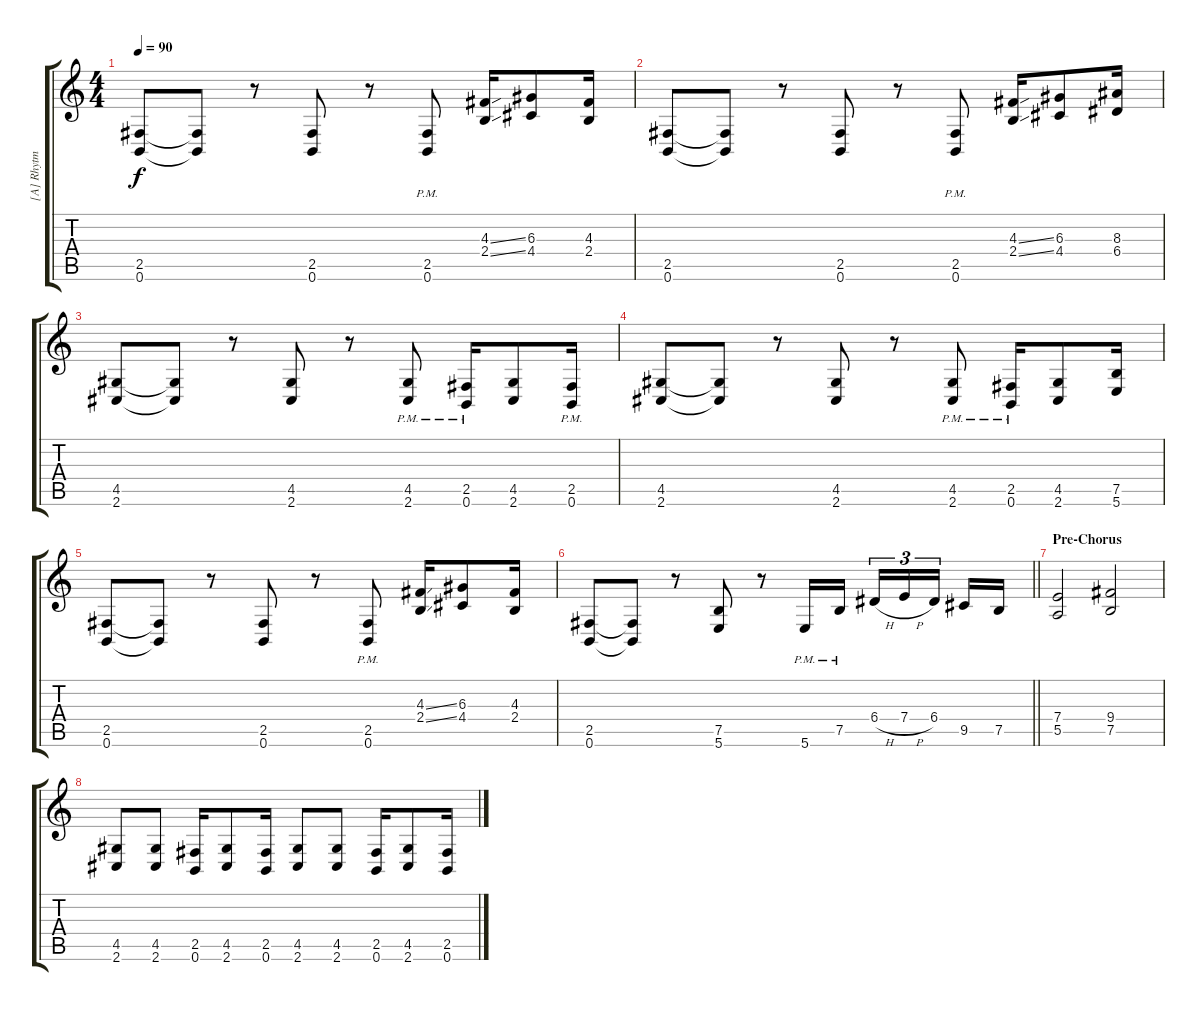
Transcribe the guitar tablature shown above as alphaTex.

\track ("[A] Rhytm Guitar II (Alex)" "[A] Rhytm ") {instrument distortionguitar}
\staff {score tabs}
\tuning (B3 Gb3 D3 A2 E2 B1) {hide}
\ts (4 4)
\tempo 90
\clef g2
\ks c
(2.5 0.6).8{dy f} (2.5{t} 0.6{t}).8 r.8 (2.5 0.6).8 r.8 (2.5{pm} 0.6{pm}).8 (4.3{ss} 2.4{ss}).16 (6.3 4.4).8 (4.3 2.4).16 |
(2.5 0.6).8 (2.5{t} 0.6{t}).8 r.8 (2.5 0.6).8 r.8 (2.5{pm} 0.6{pm}).8 (4.3{ss} 2.4{ss}).16 (6.3 4.4).8 (8.3 6.4).16 |
(4.5 2.6).8 (4.5{t} 2.6{t}).8 r.8 (4.5 2.6).8 r.8 (4.5{pm} 2.6{pm}).8 (2.5{pm} 0.6{pm}).16 (4.5 2.6).8 (2.5{pm} 0.6{pm}).16 |
(4.5 2.6).8 (4.5{t} 2.6{t}).8 r.8 (4.5 2.6).8 r.8 (4.5{pm} 2.6{pm}).8 (2.5{pm} 0.6{pm}).16 (4.5 2.6).8 (7.5 5.6).16 |
(2.5 0.6).8 (2.5{t} 0.6{t}).8 r.8 (2.5 0.6).8 r.8 (2.5{pm} 0.6{pm}).8 (4.3{ss} 2.4{ss}).16 (6.3 4.4).8 (4.3 2.4).16 |
\barLineRight lightlight
(2.5 0.6).8 (2.5{t} 0.6{t}).8 r.8 (7.5 5.6).8 r.8 5.6{pm}.16 7.5{pm}.16 6.4{h}.16{tu (3 2)} 7.4{h}.16{tu (3 2)} 6.4.16{tu (3 2) beam splitsecondary} 9.5.16 7.5.16 |
\section ("" "Pre-Chorus")
(7.4 5.5).2{instrument overdrivenguitar} (9.4 7.5).2 |
(4.5 2.6).8 (4.5 2.6).8 (2.5 0.6).16 (4.5 2.6).8 (2.5 0.6).16 (4.5 2.6).8 (4.5 2.6).8 (2.5 0.6).16 (4.5 2.6).8 (2.5 0.6).16
